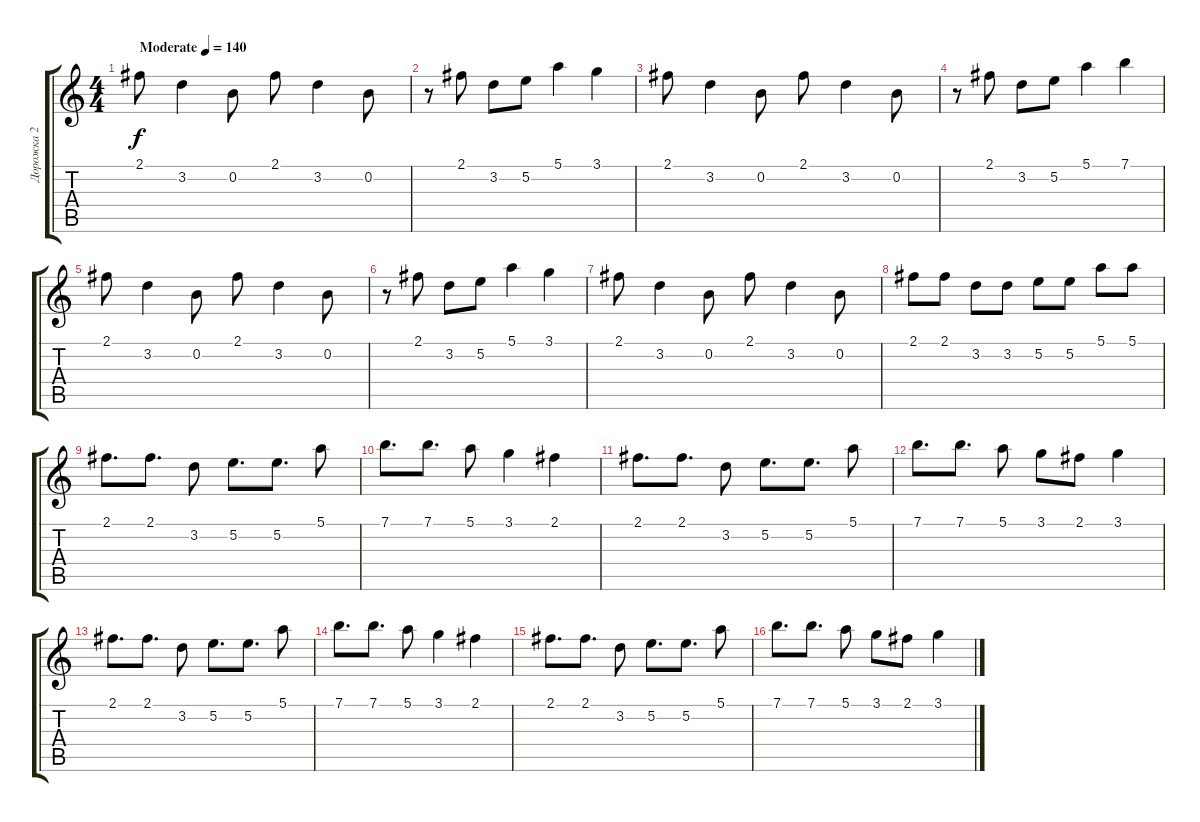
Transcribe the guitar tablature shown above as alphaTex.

\track ("Дорожка 2" "Дорожка 2") {instrument distortionguitar}
\staff {score tabs}
\tuning (E4 B3 G3 D3 A2 D2) {hide}
\ts (4 4)
\tempo (140 "Moderate")
\clef g2
\ks c
2.1.8{dy f instrument distortionguitar} 3.2.4 0.2.8 2.1.8 3.2.4 0.2.8 |
r.8 2.1.8 3.2.8 5.2.8 5.1.4 3.1.4 |
2.1.8 3.2.4 0.2.8 2.1.8 3.2.4 0.2.8 |
r.8 2.1.8 3.2.8 5.2.8 5.1.4 7.1.4 |
2.1.8 3.2.4 0.2.8 2.1.8 3.2.4 0.2.8 |
r.8 2.1.8 3.2.8 5.2.8 5.1.4 3.1.4 |
2.1.8 3.2.4 0.2.8 2.1.8 3.2.4 0.2.8 |
2.1.8 2.1.8 3.2.8 3.2.8 5.2.8 5.2.8 5.1.8 5.1.8 |
2.1.8{d} 2.1.8{d} 3.2.8 5.2.8{d} 5.2.8{d} 5.1.8 |
7.1.8{d} 7.1.8{d} 5.1.8 3.1.4 2.1.4 |
2.1.8{d} 2.1.8{d} 3.2.8 5.2.8{d} 5.2.8{d} 5.1.8 |
7.1.8{d} 7.1.8{d} 5.1.8 3.1.8 2.1.8 3.1.4 |
2.1.8{d} 2.1.8{d} 3.2.8 5.2.8{d} 5.2.8{d} 5.1.8 |
7.1.8{d} 7.1.8{d} 5.1.8 3.1.4 2.1.4 |
2.1.8{d} 2.1.8{d} 3.2.8 5.2.8{d} 5.2.8{d} 5.1.8 |
7.1.8{d} 7.1.8{d} 5.1.8 3.1.8 2.1.8 3.1.4
